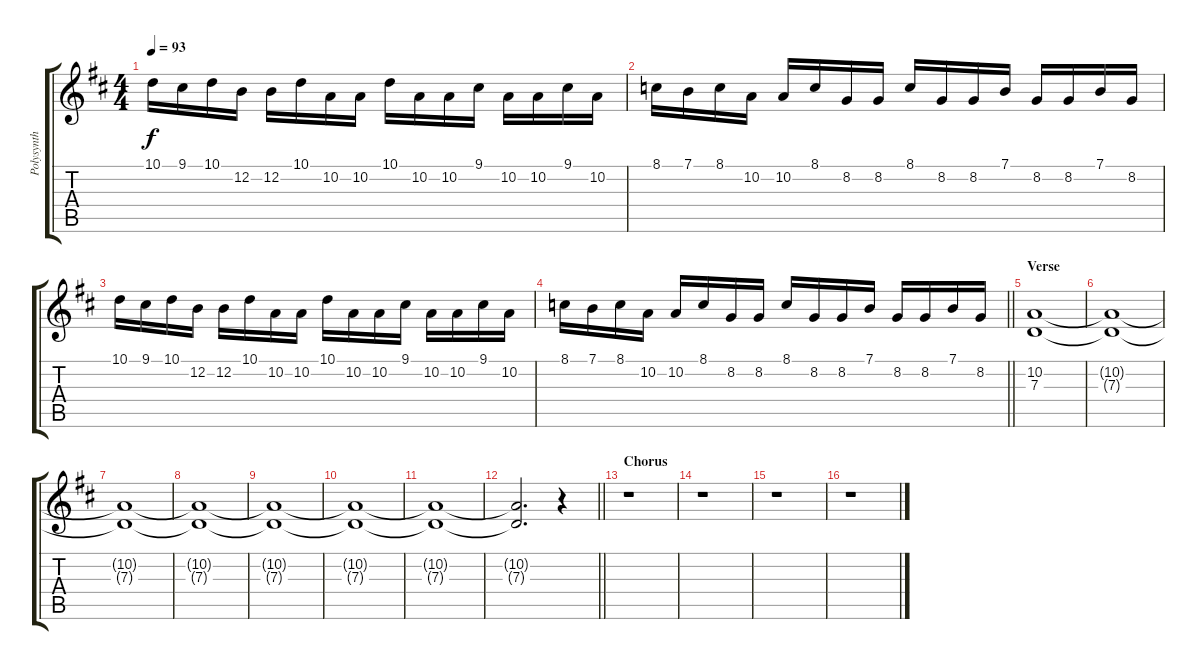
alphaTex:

\track ("Polysynth Pad" "Polysynth ") {instrument pad3polysynth}
\staff {score tabs}
\tuning (E4 B3 G3 D3 A2 E2) {hide}
\ts (4 4)
\tempo 93
\clef g2
\ks d
10.1.16{dy f} 9.1.16 10.1.16 12.2.16 12.2.16 10.1.16 10.2.16 10.2.16 10.1.16 10.2.16 10.2.16 9.1.16 10.2.16 10.2.16 9.1.16 10.2.16 |
8.1.16 7.1.16 8.1.16 10.2.16 10.2.16 8.1.16 8.2.16 8.2.16 8.1.16 8.2.16 8.2.16 7.1.16 8.2.16 8.2.16 7.1.16 8.2.16 |
10.1.16 9.1.16 10.1.16 12.2.16 12.2.16 10.1.16 10.2.16 10.2.16 10.1.16 10.2.16 10.2.16 9.1.16 10.2.16 10.2.16 9.1.16 10.2.16 |
\barLineRight lightlight
8.1.16 7.1.16 8.1.16 10.2.16 10.2.16 8.1.16 8.2.16 8.2.16 8.1.16 8.2.16 8.2.16 7.1.16 8.2.16 8.2.16 7.1.16 8.2.16{volume 3} |
\section ("" "Verse")
(10.2 7.3).1{volume 11} |
(10.2{t} 7.3{t}).1 |
(10.2{t} 7.3{t}).1 |
(10.2{t} 7.3{t}).1 |
(10.2{t} 7.3{t}).1 |
(10.2{t} 7.3{t}).1 |
(10.2{t} 7.3{t}).1 |
\barLineRight lightlight
(10.2{t} 7.3{t}).2{d} r.4 |
\section ("" "Chorus")
r.1 |
r.1 |
r.1 |
r.1
